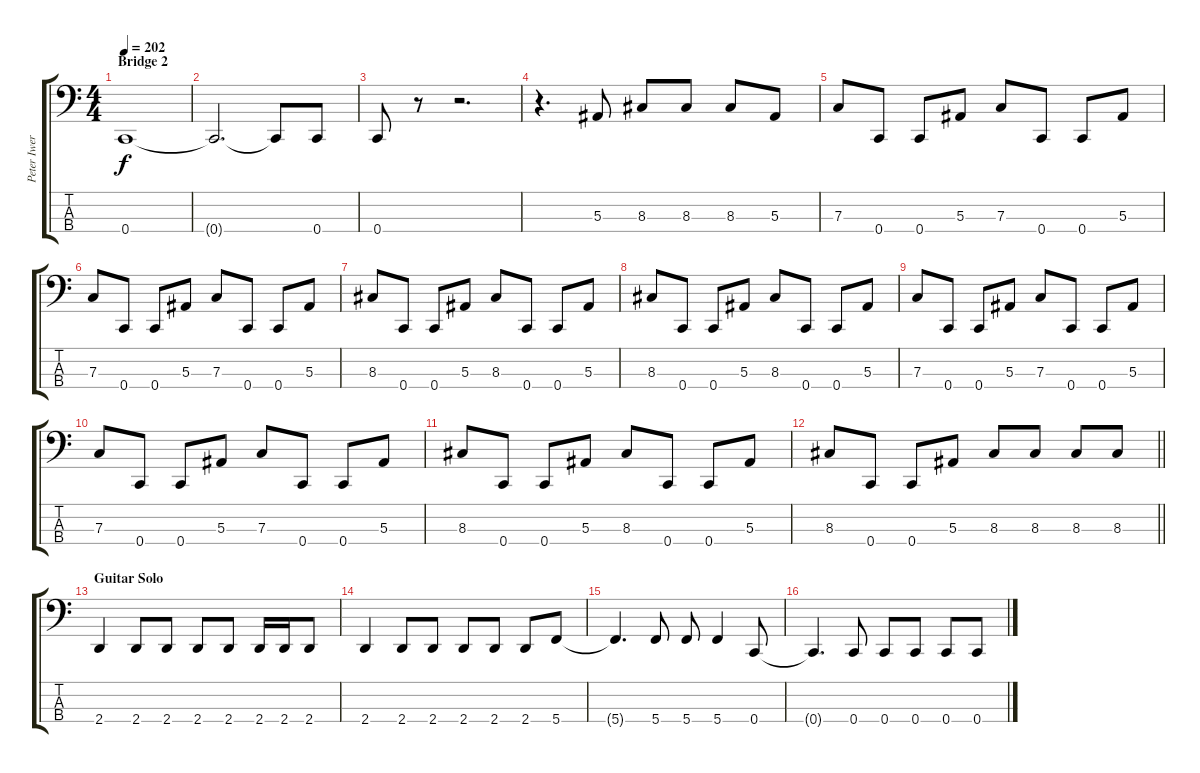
\track ("Peter Iwers" "Peter Iwer") {instrument electricbasspick}
\staff {score tabs}
\tuning (Eb2 Bb1 F1 C1) {hide}
\ts (4 4)
\section ("" "Bridge 2")
\tempo 202
\clef f4
\ks c
0.4.1{dy f} |
0.4{t}.2{d} 0.4{t}.8 0.4.8 |
0.4.8 r.8 r.2{d} |
r.4{d} 5.3.8 8.3.8 8.3.8 8.3.8 5.3.8 |
7.3.8 0.4.8 0.4.8 5.3.8 7.3.8 0.4.8 0.4.8 5.3.8 |
7.3.8 0.4.8 0.4.8 5.3.8 7.3.8 0.4.8 0.4.8 5.3.8 |
8.3.8 0.4.8 0.4.8 5.3.8 8.3.8 0.4.8 0.4.8 5.3.8 |
8.3.8 0.4.8 0.4.8 5.3.8 8.3.8 0.4.8 0.4.8 5.3.8 |
7.3.8 0.4.8 0.4.8 5.3.8 7.3.8 0.4.8 0.4.8 5.3.8 |
7.3.8 0.4.8 0.4.8 5.3.8 7.3.8 0.4.8 0.4.8 5.3.8 |
8.3.8 0.4.8 0.4.8 5.3.8 8.3.8 0.4.8 0.4.8 5.3.8 |
\barLineRight lightlight
8.3.8 0.4.8 0.4.8 5.3.8 8.3.8 8.3.8 8.3.8 8.3.8 |
\section ("" "Guitar Solo")
2.4.4 2.4.8 2.4.8 2.4.8 2.4.8 2.4.16 2.4.16 2.4.8 |
2.4.4 2.4.8 2.4.8 2.4.8 2.4.8 2.4.8 5.4.8 |
5.4{t}.4{d} 5.4.8 5.4.8 5.4.4 0.4.8 |
0.4{t}.4{d} 0.4.8 0.4.8 0.4.8 0.4.8 0.4.8
